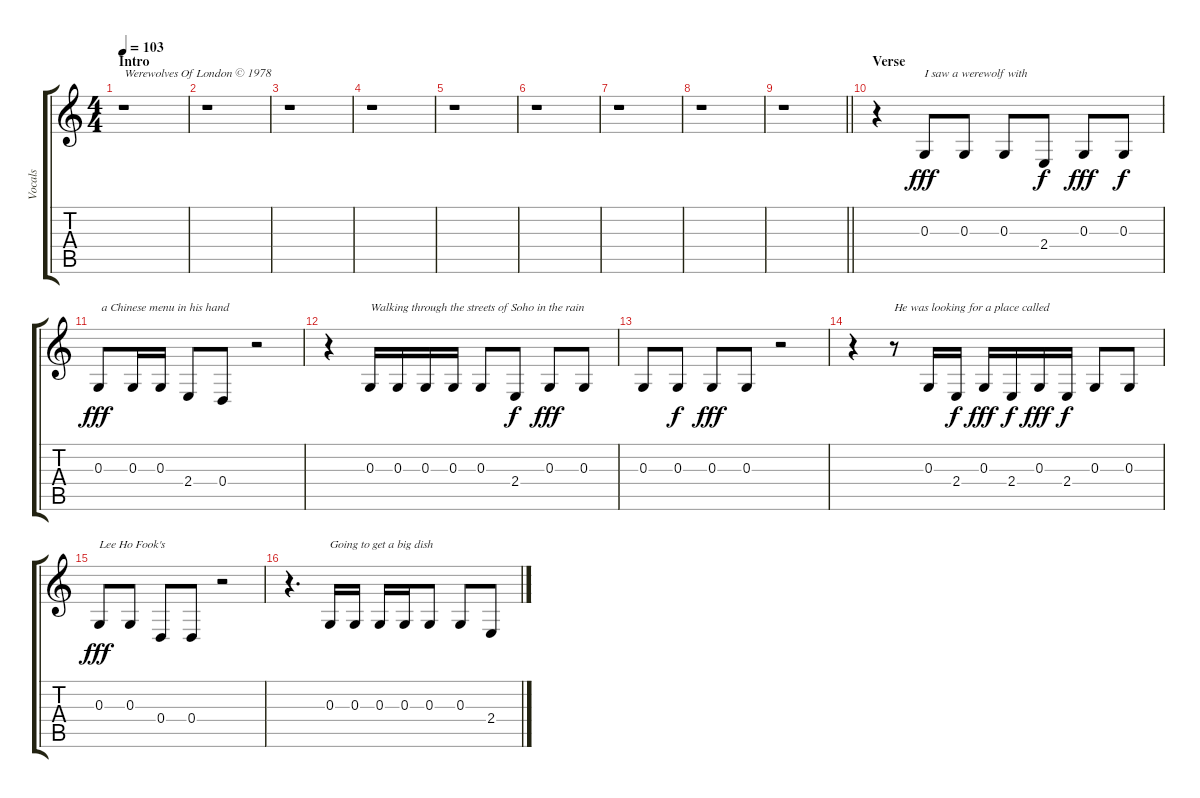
\track ("Vocals" "Vocals") {instrument lead8bassandlead}
\staff {score tabs}
\tuning (E4 B3 G3 D3 A2 E2) {hide}
\ts (4 4)
\section ("" "Intro")
\tempo 103
\clef g2
\ks c
r.1{txt "Werewolves Of London © 1978" dy fff instrument lead8bassandlead} |
r.1 |
r.1 |
r.1 |
r.1 |
r.1 |
r.1 |
r.1 |
\barLineRight lightlight
r.1 |
\section ("" "Verse")
r.4 0.3.8{txt "I saw a werewolf with"} 0.3.8 0.3.8 2.4.8{dy f} 0.3.8{dy fff} 0.3.8{dy f} |
0.3.8{txt " a Chinese menu in his hand" dy fff} 0.3.16 0.3.16 2.4.8 0.4.8 r.2 |
r.4 0.3.16{txt "Walking through the streets of Soho in the rain"} 0.3.16 0.3.16 0.3.16 0.3.8 2.4.8{dy f} 0.3.8{dy fff} 0.3.8 |
0.3.8 0.3.8{dy f} 0.3.8{dy fff} 0.3.8 r.2 |
r.4 r.8{txt "He was looking for a place called "} 0.3.16 2.4.16{dy f} 0.3.16{dy fff} 2.4.16{dy f} 0.3.16{dy fff} 2.4.16{dy f} 0.3.8 0.3.8 |
0.3.8{txt "Lee Ho Fook's" dy fff} 0.3.8 0.4.8 0.4.8 r.2 |
r.4{d} 0.3.16{txt "Going to get a big dish "} 0.3.16 0.3.16 0.3.16 0.3.8 0.3.8 2.4.8
